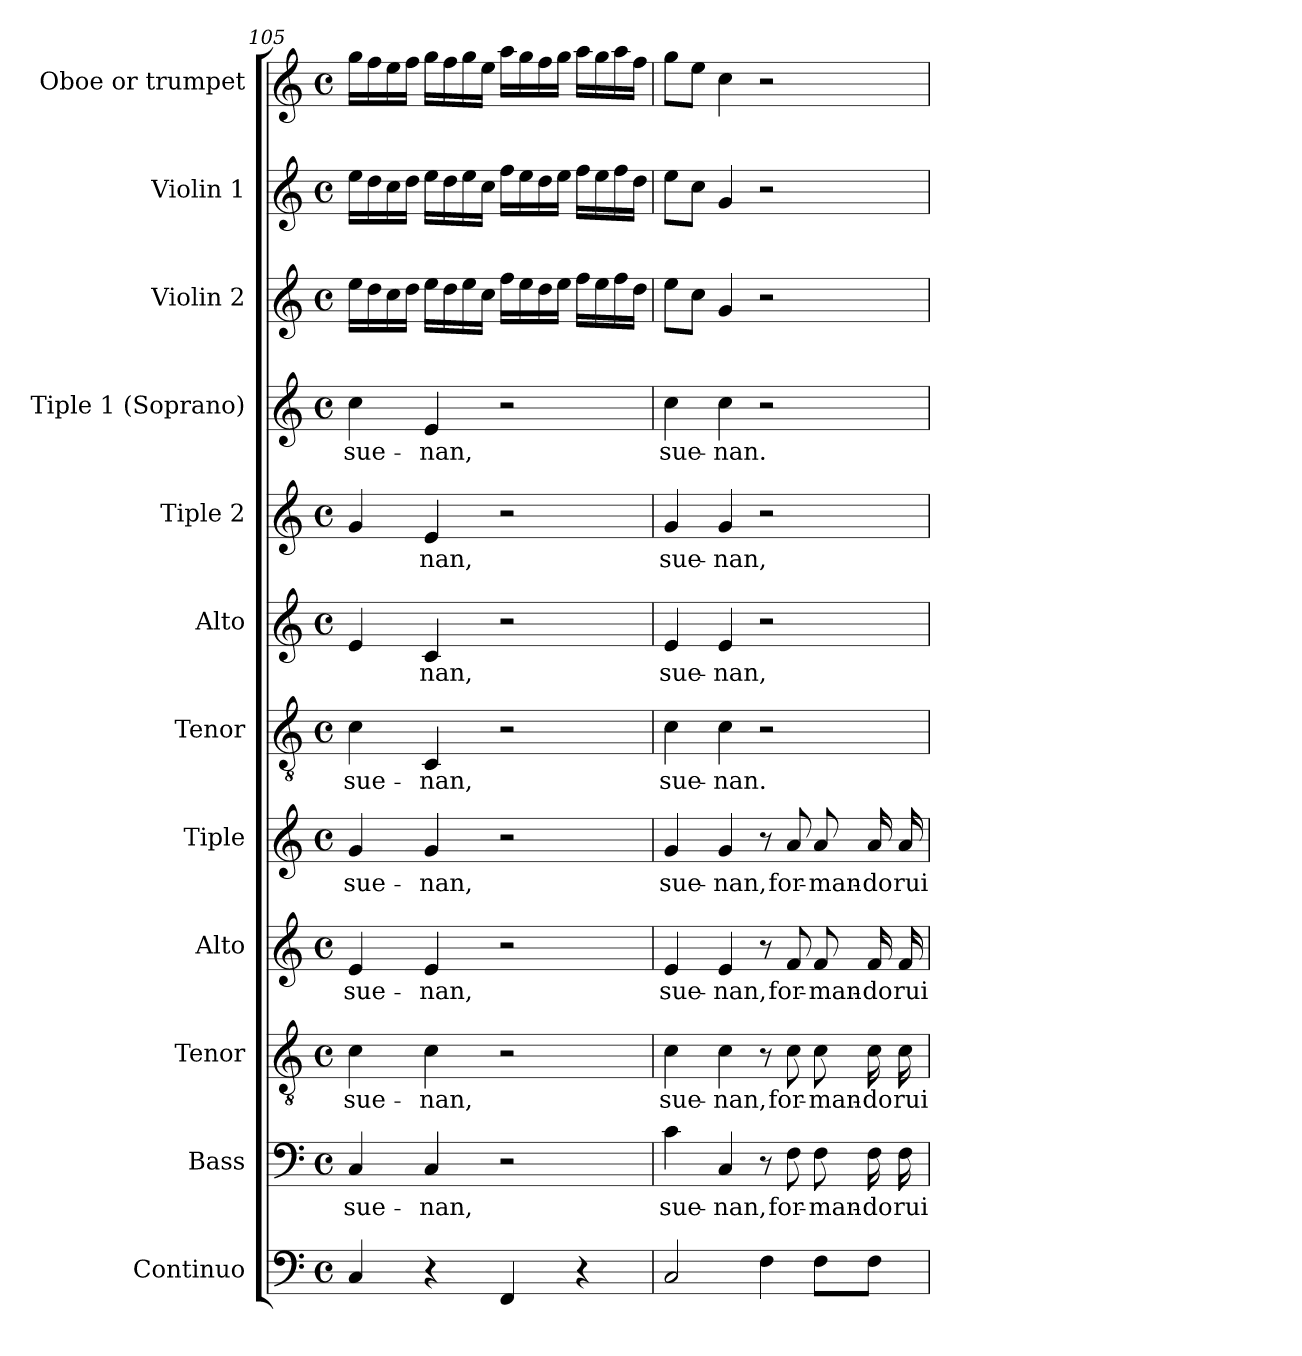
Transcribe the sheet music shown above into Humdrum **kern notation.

**kern	**kern	**text	**kern	**text	**kern	**text	**kern	**text	**kern	**text	**kern	**text	**kern	**text	**kern	**text	**kern	**kern	**kern
*part12	*part11	*part11	*part10	*part10	*part9	*part9	*part8	*part8	*part7	*part7	*part6	*part6	*part5	*part5	*part4	*part4	*part3	*part2	*part1
*staff12	*staff11	*staff11	*staff10	*staff10	*staff9	*staff9	*staff8	*staff8	*staff7	*staff7	*staff6	*staff6	*staff5	*staff5	*staff4	*staff4	*staff3	*staff2	*staff1
*I"Continuo	*I"Bass	*	*I"Tenor	*	*I"Alto	*	*I"Tiple	*	*I"Tenor	*	*I"Alto	*	*I"Tiple 2	*	*I"Tiple 1 (Soprano)	*	*I"Violin 2	*I"Violin 1	*I"Oboe or trumpet
*	*I'B.	*	*I'T.	*	*I'A.	*	*	*	*I'T.	*	*I'A.	*	*	*	*I'S1.	*	*I'Vln. 2	*I'Vln. 1	*I'Ob.
*clefF4	*clefF4	*	*clefGv2	*	*clefG2	*	*clefG2	*	*clefGv2	*	*clefG2	*	*clefG2	*	*clefG2	*	*clefG2	*clefG2	*clefG2
*	*	*	*ITrd7c12	*	*	*	*	*	*ITrd7c12	*	*	*	*	*	*	*	*	*	*
*k[]	*k[]	*	*k[]	*	*k[]	*	*k[]	*	*k[]	*	*k[]	*	*k[]	*	*k[]	*	*k[]	*k[]	*k[]
*C:	*C:	*	*C:	*	*C:	*	*C:	*	*C:	*	*C:	*	*C:	*	*C:	*	*C:	*C:	*C:
*M4/4	*M4/4	*	*M4/4	*	*M4/4	*	*M4/4	*	*M4/4	*	*M4/4	*	*M4/4	*	*M4/4	*	*M4/4	*M4/4	*M4/4
*met(c)	*met(c)	*	*met(c)	*	*met(c)	*	*met(c)	*	*met(c)	*	*met(c)	*	*met(c)	*	*met(c)	*	*met(c)	*met(c)	*met(c)
=105	=105	=105	=105	=105	=105	=105	=105	=105	=105	=105	=105	=105	=105	=105	=105	=105	=105	=105	=105
!	!	!LO:LY:b:color=#000000	!	!	!	!	!	!	!	!	!	!	!	!	!	!	!	!	!
!	!	!	!	!LO:LY:b:color=#000000	!	!	!	!	!	!	!	!	!	!	!	!	!	!	!
!	!	!	!	!	!	!LO:LY:b:color=#000000	!	!	!	!	!	!	!	!	!	!	!	!	!
!	!	!	!	!	!	!	!	!LO:LY:b:color=#000000	!	!	!	!	!	!	!	!	!	!	!
!	!	!	!	!	!	!	!	!	!	!LO:LY:b:color=#000000	!	!	!	!	!	!	!	!	!
!	!	!	!	!	!	!	!	!	!	!	!	!	!	!	!	!LO:LY:b:color=#000000	!	!	!
4Ci/	4Ci/	sue-	4Ci\	sue-	4ei/	sue-	4gi/	sue-	4Ci\	sue-	4ei/	.	4gi/	.	4cci\	sue-	16eei\LL	16eei\LL	16ggi\LL
.	.	.	.	.	.	.	.	.	.	.	.	.	.	.	.	.	16ddi\	16ddi\	16ffi\
.	.	.	.	.	.	.	.	.	.	.	.	.	.	.	.	.	16cci\	16cci\	16eei\
.	.	.	.	.	.	.	.	.	.	.	.	.	.	.	.	.	16ddi\JJ	16ddi\JJ	16ffi\JJ
!	!	!LO:LY:b:color=#000000	!	!	!	!	!	!	!	!	!	!	!	!	!	!	!	!	!
!	!	!	!	!LO:LY:b:color=#000000	!	!	!	!	!	!	!	!	!	!	!	!	!	!	!
!	!	!	!	!	!	!LO:LY:b:color=#000000	!	!	!	!	!	!	!	!	!	!	!	!	!
!	!	!	!	!	!	!	!	!LO:LY:b:color=#000000	!	!	!	!	!	!	!	!	!	!	!
!	!	!	!	!	!	!	!	!	!	!LO:LY:b:color=#000000	!	!	!	!	!	!	!	!	!
!	!	!	!	!	!	!	!	!	!	!	!	!LO:LY:b:color=#000000	!	!	!	!	!	!	!
!	!	!	!	!	!	!	!	!	!	!	!	!	!	!LO:LY:b:color=#000000	!	!	!	!	!
!	!	!	!	!	!	!	!	!	!	!	!	!	!	!	!	!LO:LY:b:color=#000000	!	!	!
4r	4Ci/	-nan,	4Ci\	-nan,	4ei/	-nan,	4gi/	-nan,	4CCi/	-nan,	4ci/	-nan,	4ei/	-nan,	4ei/	-nan,	16eei\LL	16eei\LL	16ggi\LL
.	.	.	.	.	.	.	.	.	.	.	.	.	.	.	.	.	16ddi\	16ddi\	16ffi\
.	.	.	.	.	.	.	.	.	.	.	.	.	.	.	.	.	16eei\	16eei\	16ggi\
.	.	.	.	.	.	.	.	.	.	.	.	.	.	.	.	.	16cci\JJ	16cci\JJ	16eei\JJ
4FFi/	2r	.	2r	.	2r	.	2r	.	2r	.	2r	.	2r	.	2r	.	16ffi\LL	16ffi\LL	16aai\LL
.	.	.	.	.	.	.	.	.	.	.	.	.	.	.	.	.	16eei\	16eei\	16ggi\
.	.	.	.	.	.	.	.	.	.	.	.	.	.	.	.	.	16ddi\	16ddi\	16ffi\
.	.	.	.	.	.	.	.	.	.	.	.	.	.	.	.	.	16eei\JJ	16eei\JJ	16ggi\JJ
4r	.	.	.	.	.	.	.	.	.	.	.	.	.	.	.	.	16ffi\LL	16ffi\LL	16aai\LL
.	.	.	.	.	.	.	.	.	.	.	.	.	.	.	.	.	16eei\	16eei\	16ggi\
.	.	.	.	.	.	.	.	.	.	.	.	.	.	.	.	.	16ffi\	16ffi\	16aai\
.	.	.	.	.	.	.	.	.	.	.	.	.	.	.	.	.	16ddi\JJ	16ddi\JJ	16ffi\JJ
=106	=106	=106	=106	=106	=106	=106	=106	=106	=106	=106	=106	=106	=106	=106	=106	=106	=106	=106	=106
!	!	!LO:LY:b:color=#000000	!	!	!	!	!	!	!	!	!	!	!	!	!	!	!	!	!
!	!	!	!	!LO:LY:b:color=#000000	!	!	!	!	!	!	!	!	!	!	!	!	!	!	!
!	!	!	!	!	!	!LO:LY:b:color=#000000	!	!	!	!	!	!	!	!	!	!	!	!	!
!	!	!	!	!	!	!	!	!LO:LY:b:color=#000000	!	!	!	!	!	!	!	!	!	!	!
!	!	!	!	!	!	!	!	!	!	!LO:LY:b:color=#000000	!	!	!	!	!	!	!	!	!
!	!	!	!	!	!	!	!	!	!	!	!	!LO:LY:b:color=#000000	!	!	!	!	!	!	!
!	!	!	!	!	!	!	!	!	!	!	!	!	!	!LO:LY:b:color=#000000	!	!	!	!	!
!	!	!	!	!	!	!	!	!	!	!	!	!	!	!	!	!LO:LY:b:color=#000000	!	!	!
2Ci/	4ci\	sue-	4Ci\	sue-	4ei/	sue-	4gi/	sue-	4Ci\	sue-	4ei/	sue-	4gi/	sue-	4cci\	sue-	8eei\L	8eei\L	8ggi\L
.	.	.	.	.	.	.	.	.	.	.	.	.	.	.	.	.	8cci\J	8cci\J	8eei\J
!	!	!LO:LY:b:color=#000000	!	!	!	!	!	!	!	!	!	!	!	!	!	!	!	!	!
!	!	!	!	!LO:LY:b:color=#000000	!	!	!	!	!	!	!	!	!	!	!	!	!	!	!
!	!	!	!	!	!	!LO:LY:b:color=#000000	!	!	!	!	!	!	!	!	!	!	!	!	!
!	!	!	!	!	!	!	!	!LO:LY:b:color=#000000	!	!	!	!	!	!	!	!	!	!	!
!	!	!	!	!	!	!	!	!	!	!LO:LY:b:color=#000000	!	!	!	!	!	!	!	!	!
!	!	!	!	!	!	!	!	!	!	!	!	!LO:LY:b:color=#000000	!	!	!	!	!	!	!
!	!	!	!	!	!	!	!	!	!	!	!	!	!	!LO:LY:b:color=#000000	!	!	!	!	!
!	!	!	!	!	!	!	!	!	!	!	!	!	!	!	!	!LO:LY:b:color=#000000	!	!	!
.	4Ci/	-nan,	4Ci\	-nan,	4ei/	-nan,	4gi/	-nan,	4Ci\	-nan.	4ei/	-nan,	4gi/	-nan,	4cci\	-nan.	4gi/	4gi/	4cci\
4Fi\	8r	.	8r	.	8r	.	8r	.	2r	.	2r	.	2r	.	2r	.	2r	2r	2r
!	!	!LO:LY:b:color=#000000	!	!	!	!	!	!	!	!	!	!	!	!	!	!	!	!	!
!	!	!	!	!LO:LY:b:color=#000000	!	!	!	!	!	!	!	!	!	!	!	!	!	!	!
!	!	!	!	!	!	!LO:LY:b:color=#000000	!	!	!	!	!	!	!	!	!	!	!	!	!
!	!	!	!	!	!	!	!	!LO:LY:b:color=#000000	!	!	!	!	!	!	!	!	!	!	!
.	8Fi\	for-	8Ci\	for-	8fi/	for-	8ai/	for-	.	.	.	.	.	.	.	.	.	.	.
!	!	!LO:LY:b:color=#000000	!	!	!	!	!	!	!	!	!	!	!	!	!	!	!	!	!
!	!	!	!	!LO:LY:b:color=#000000	!	!	!	!	!	!	!	!	!	!	!	!	!	!	!
!	!	!	!	!	!	!LO:LY:b:color=#000000	!	!	!	!	!	!	!	!	!	!	!	!	!
!	!	!	!	!	!	!	!	!LO:LY:b:color=#000000	!	!	!	!	!	!	!	!	!	!	!
8Fi\L	8Fi\	-man-	8Ci\	-man-	8fi/	-man-	8ai/	-man-	.	.	.	.	.	.	.	.	.	.	.
!	!	!LO:LY:b:color=#000000	!	!	!	!	!	!	!	!	!	!	!	!	!	!	!	!	!
!	!	!	!	!LO:LY:b:color=#000000	!	!	!	!	!	!	!	!	!	!	!	!	!	!	!
!	!	!	!	!	!	!LO:LY:b:color=#000000	!	!	!	!	!	!	!	!	!	!	!	!	!
!	!	!	!	!	!	!	!	!LO:LY:b:color=#000000	!	!	!	!	!	!	!	!	!	!	!
8Fi\J	16Fi\	-do	16Ci\	-do	16fi/	-do	16ai/	-do	.	.	.	.	.	.	.	.	.	.	.
!	!	!LO:LY:b:color=#000000	!	!	!	!	!	!	!	!	!	!	!	!	!	!	!	!	!
!	!	!	!	!LO:LY:b:color=#000000	!	!	!	!	!	!	!	!	!	!	!	!	!	!	!
!	!	!	!	!	!	!LO:LY:b:color=#000000	!	!	!	!	!	!	!	!	!	!	!	!	!
!	!	!	!	!	!	!	!	!LO:LY:b:color=#000000	!	!	!	!	!	!	!	!	!	!	!
.	16Fi\	rui-	16Ci\	rui-	16fi/	rui-	16ai/	rui-	.	.	.	.	.	.	.	.	.	.	.
=	=	=	=	=	=	=	=	=	=	=	=	=	=	=	=	=	=	=	=
*-	*-	*-	*-	*-	*-	*-	*-	*-	*-	*-	*-	*-	*-	*-	*-	*-	*-	*-	*-
